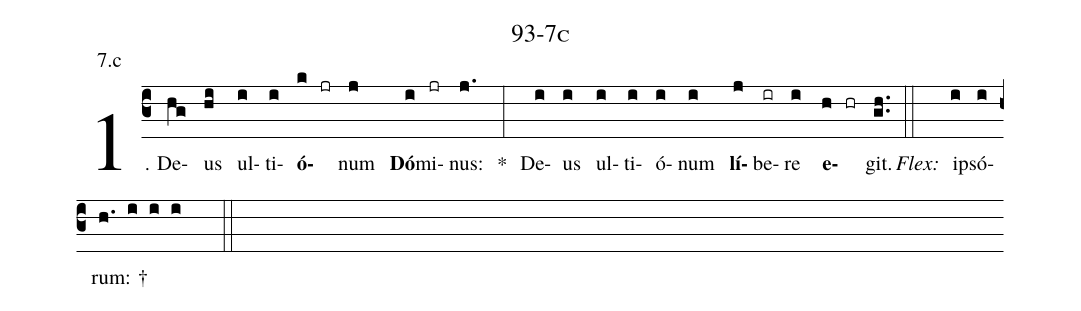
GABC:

name: 93-7c;
annotation: 7.c;
%%
(c3)1. De(hg)us(hi) ul(i)ti(i)<b>ó</b>(k jr)num(j) <b>Dó</b>(i)mi(jr)nus:(j.) *(:) De(i)us(i) ul(i)ti(i)ó(i)num(i) <b>lí</b>(j)be(ir)re(i) <b>e</b>(h hr)git.(gh..) (::)
<i>Flex:</i>()  ip(i)só(i)rum: †(h. i i i  ::)
